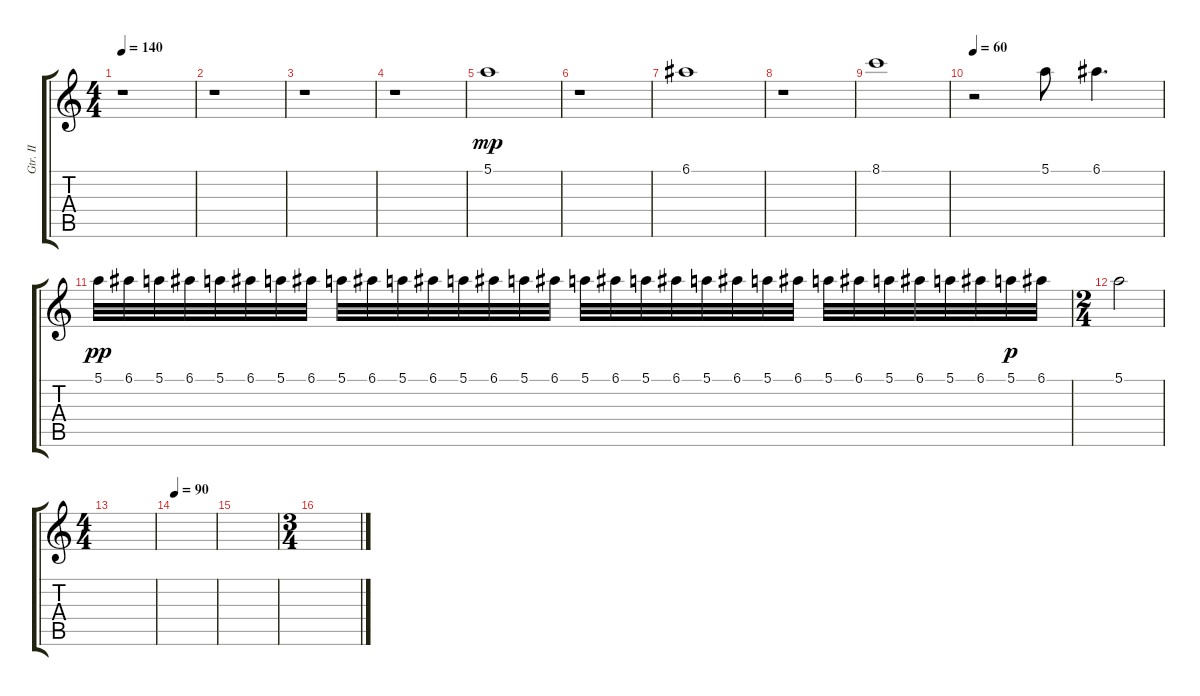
\track ("Gtr. II" "Gtr. II") {instrument acousticguitarsteel}
\staff {score tabs}
\tuning (E4 B3 G3 D3 A2 E2) {hide}
\ts (4 4)
\tempo 140
\clef g2
\ks c
r.1{dy f} |
r.1 |
r.1 |
r.1 |
5.1.1{dy mp instrument acousticguitarsteel} |
r.1 |
6.1.1 |
r.1 |
8.1.1 |
\tempo 60
r.2 5.1.8 6.1.4{d} |
5.1.32{dy pp} 6.1.32 5.1.32 6.1.32 5.1.32 6.1.32 5.1.32 6.1.32 5.1.32 6.1.32 5.1.32 6.1.32 5.1.32 6.1.32 5.1.32 6.1.32 5.1.32 6.1.32 5.1.32 6.1.32 5.1.32 6.1.32 5.1.32 6.1.32 5.1.32 6.1.32 5.1.32 6.1.32 5.1.32 6.1.32 5.1.32{dy p} 6.1.32 |
\ts (2 4)
5.1.2 |
\ts (4 4)
|
\tempo 90
|
|
\ts (3 4)
